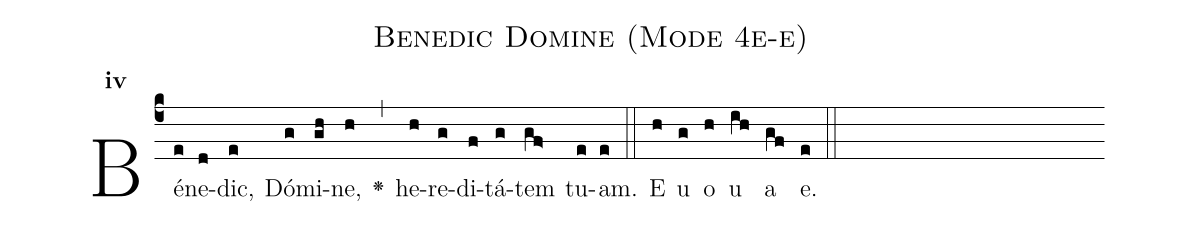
name:Benedic Domine (Mode 4e-e);
office-part:Antiphona;
mode:4;
%%
initial-style: 1;
name: Benedic Domine;
book: Antiphonae & Responsoria/Tomus III, p.27;
occasion: Psalterium Hebdomada I Feria VI;
office-part: Hora media Ant 3;
user-notes: ;
commentary: ;
annotation: 4e;
centering-scheme: english;
fontsize: 12;
font: OFLSortsMillGoudy;
height: 11;
width: 4.5;
%%
(c4)Bé(e)ne(d)dic,(e) Dó(g)mi(gh)ne,(h) <v>\greheightstar</v>(,) he(h)re(g)di(f)tá(g)tem(gf>) tu(e)am.(e) (::)
E(h) u(g) o(h) u(ih) a(gf) e.(e) (::)
